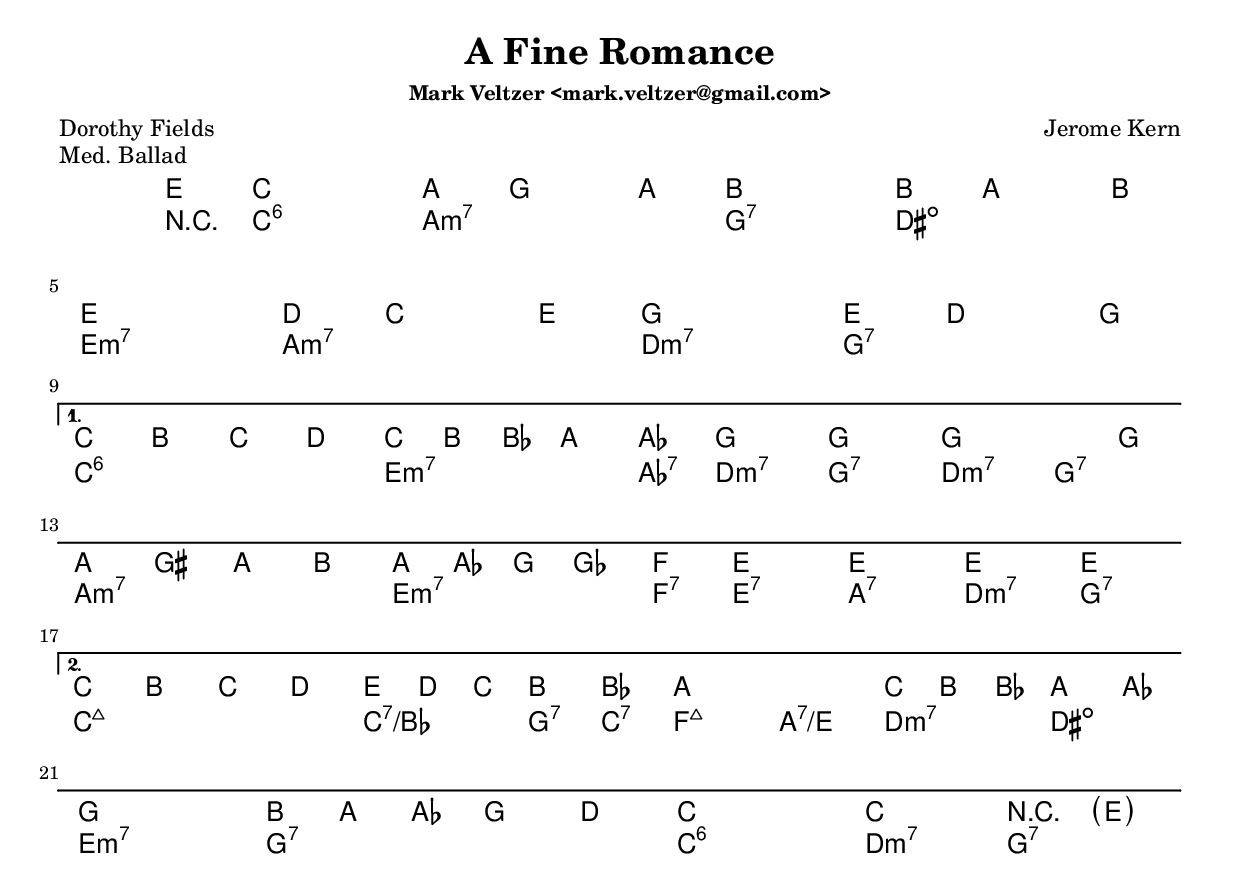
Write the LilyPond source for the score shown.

\include "lilypond/include/common.lyi"
\header {
	filename="[% target_node %]"
	title="A Fine Romance"
	subtitle=""
	composer="Jerome Kern"
	poet="Dorothy Fields"
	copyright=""
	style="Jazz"
	remark="copied from the real book"
	piece="Med. Ballad"
}

harmony=\chords {
	\partial 4 r4 |
	\repeat volta 2 {
		c1:6 | a1:m7 | g1:7 | dis1:dim | \break
		e1:m7 | a1:m7 | d1:m7 | g1:7 | \break
	}
	\alternative {
		{
			c1:6 | e2.:m7 aes4:7 | d2:m7 g2:7 | d2:m7 g2:7 | \break
			a1:m7 | e2.:m7 f4:7 | e2:7 a2:7 | d2:m7 g2:7 | \break
		}
		{
			c1:maj7 | c2:7/bes g4:7 c4:7 | f2:maj7 a2:7/e | d2:m7 dis2:dim | \break
			e1:m7 | g1:7 | c1:6 | d2:m7 g2:7 | \break
		}
	}
}

%{
	TODO:
	- add lyrics
%}

tune={
	\key c \major
	\time 4/4
	\partial 4 e'4 |
	\repeat volta 2 {
		c'1 | a'4 g'2 a'4 | b1 | b'4 a'2 b'4 |
		e'1 | d''4 c''2 e'4 | g'1 | e''4 d''2 g'4 |
	}
	\alternative {
		{
			c''4 b'4 c''4 d''4 | \times 2/3 { c''4 b'4 bes'4 } a'4 aes'4 | g'2 g'2~ | g'2. g'4 |
			a'4 gis'4 a'4 b'4 | \times 2/3 { a'4 aes'4 g'4 } ges'4 f'4 | e'2 e'2~ | e'2 e'2 |
		}
		{
			c''4 b'4 c''4 d''4 | \times 2/3 { e''4 d''4 c''4 } b'4 bes'4 | a'1 | \times 2/3 { c''4 b'4 bes'4 } a'4 aes'4 |
			g'1 | \times 2/3 { b'4 a'4 aes'4 } g'4 d''4 | c''1~ | c''2 r4 <\parenthesize e'>4 \bar "|."
		}
	}
}

\score {
	<<
		\context ChordNames \harmony
		\context Staff \tune
	>>
	\midi {}
	\layout {}
}
